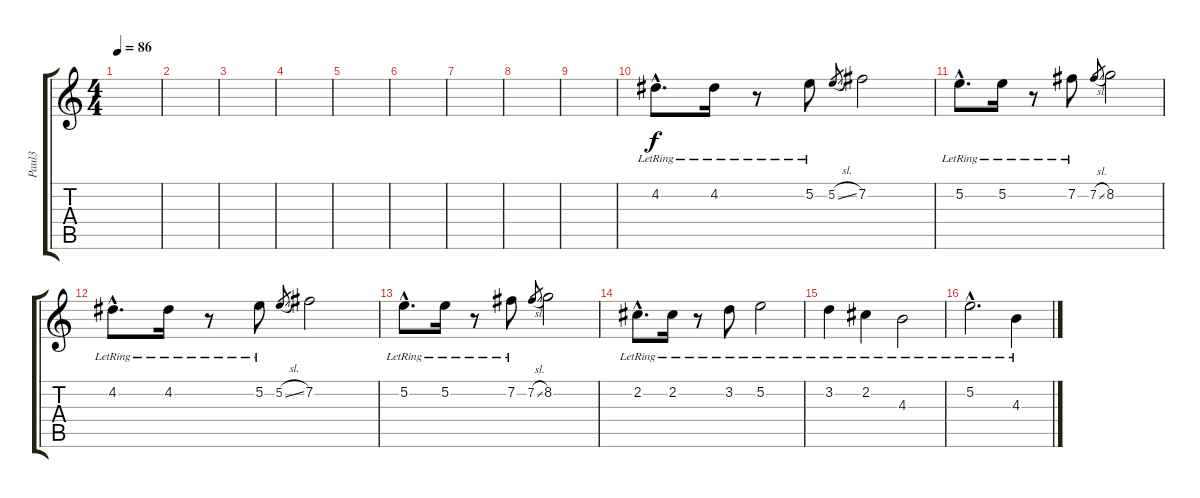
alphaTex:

\track ("Paul3" "Paul3") {instrument acousticguitarsteel}
\staff {score tabs}
\tuning (E4 B3 G3 D3 A2 E2) {hide}
\ts (4 4)
\tempo 86
\clef g2
\ks c
|
|
|
|
|
|
|
|
|
4.2{hac lr}.8{d} 4.2{lr}.16 r.8 5.2{lr}.8 5.2{sl}.8{gr} 7.2.2 |
5.2{hac lr}.8{d} 5.2{lr}.16 r.8 7.2{lr}.8 7.2{sl}.8{gr} 8.2.2 |
4.2{hac lr}.8{d} 4.2{lr}.16 r.8 5.2{lr}.8 5.2{sl}.8{gr} 7.2.2 |
5.2{hac lr}.8{d} 5.2{lr}.16 r.8 7.2{lr}.8 7.2{sl}.8{gr} 8.2.2 |
2.2{hac lr}.8{d} 2.2{lr}.16 r.8 3.2{lr}.8 5.2{lr}.2 |
3.2{lr}.4 2.2{lr}.4 4.3{lr}.2 |
5.2{hac lr}.2{d} 4.3{lr}.4
